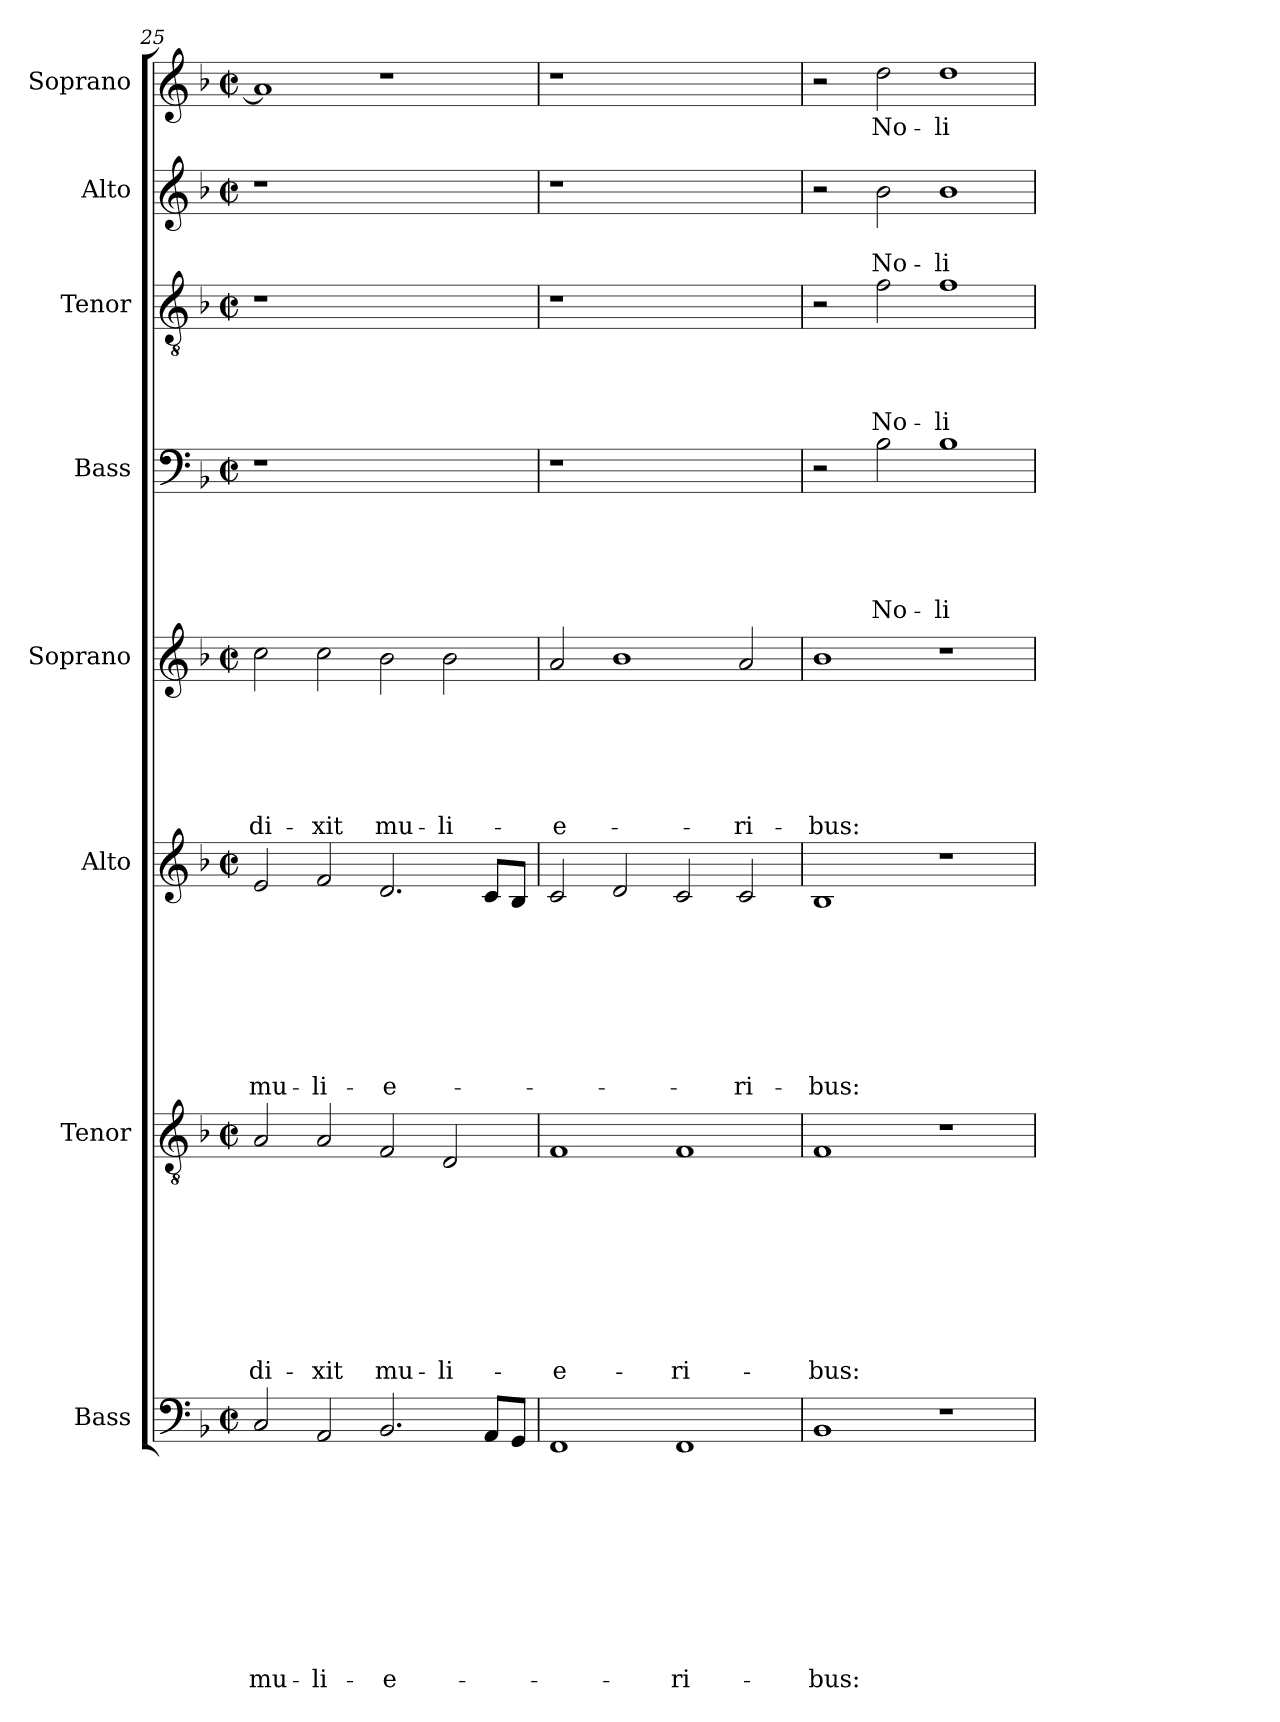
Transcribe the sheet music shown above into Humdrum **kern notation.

**kern	**text	**text	**text	**text	**text	**text	**text	**text	**text	**text	**kern	**text	**text	**text	**text	**text	**text	**text	**text	**text	**kern	**text	**text	**text	**text	**text	**text	**text	**text	**kern	**text	**text	**text	**text	**text	**text	**kern	**text	**text	**text	**text	**text	**kern	**text	**text	**text	**text	**kern	**text	**text	**kern	**text
*part8	*part8	*part8	*part8	*part8	*part8	*part8	*part8	*part8	*part8	*part8	*part7	*part7	*part7	*part7	*part7	*part7	*part7	*part7	*part7	*part7	*part6	*part6	*part6	*part6	*part6	*part6	*part6	*part6	*part6	*part5	*part5	*part5	*part5	*part5	*part5	*part5	*part4	*part4	*part4	*part4	*part4	*part4	*part3	*part3	*part3	*part3	*part3	*part2	*part2	*part2	*part1	*part1
*staff8	*staff8	*staff8	*staff8	*staff8	*staff8	*staff8	*staff8	*staff8	*staff8	*staff8	*staff7	*staff7	*staff7	*staff7	*staff7	*staff7	*staff7	*staff7	*staff7	*staff7	*staff6	*staff6	*staff6	*staff6	*staff6	*staff6	*staff6	*staff6	*staff6	*staff5	*staff5	*staff5	*staff5	*staff5	*staff5	*staff5	*staff4	*staff4	*staff4	*staff4	*staff4	*staff4	*staff3	*staff3	*staff3	*staff3	*staff3	*staff2	*staff2	*staff2	*staff1	*staff1
*I"Bass	*	*	*	*	*	*	*	*	*	*	*I"Tenor	*	*	*	*	*	*	*	*	*	*I"Alto	*	*	*	*	*	*	*	*	*I"Soprano	*	*	*	*	*	*	*I"Bass	*	*	*	*	*	*I"Tenor	*	*	*	*	*I"Alto	*	*	*I"Soprano	*
*I'B.	*	*	*	*	*	*	*	*	*	*	*I'T.	*	*	*	*	*	*	*	*	*	*I'A. 2	*	*	*	*	*	*	*	*	*I'S.	*	*	*	*	*	*	*I'B.	*	*	*	*	*	*I'T.	*	*	*	*	*I'A.	*	*	*I'S.	*
!!LO:LB:g=z
*clefF4	*	*	*	*	*	*	*	*	*	*	*clefGv2	*	*	*	*	*	*	*	*	*	*clefG2	*	*	*	*	*	*	*	*	*clefG2	*	*	*	*	*	*	*clefF4	*	*	*	*	*	*clefGv2	*	*	*	*	*clefG2	*	*	*clefG2	*
*k[b-]	*	*	*	*	*	*	*	*	*	*	*k[b-]	*	*	*	*	*	*	*	*	*	*k[b-]	*	*	*	*	*	*	*	*	*k[b-]	*	*	*	*	*	*	*k[b-]	*	*	*	*	*	*k[b-]	*	*	*	*	*k[b-]	*	*	*k[b-]	*
*F:	*	*	*	*	*	*	*	*	*	*	*F:	*	*	*	*	*	*	*	*	*	*F:	*	*	*	*	*	*	*	*	*F:	*	*	*	*	*	*	*F:	*	*	*	*	*	*F:	*	*	*	*	*F:	*	*	*F:	*
*M2/2	*	*	*	*	*	*	*	*	*	*	*M2/2	*	*	*	*	*	*	*	*	*	*M2/2	*	*	*	*	*	*	*	*	*M2/2	*	*	*	*	*	*	*M2/2	*	*	*	*	*	*M2/2	*	*	*	*	*M2/2	*	*	*M2/2	*
*met(c|)	*	*	*	*	*	*	*	*	*	*	*met(c|)	*	*	*	*	*	*	*	*	*	*met(c|)	*	*	*	*	*	*	*	*	*met(c|)	*	*	*	*	*	*	*met(c|)	*	*	*	*	*	*met(c|)	*	*	*	*	*met(c|)	*	*	*met(c|)	*
=25	=25	=25	=25	=25	=25	=25	=25	=25	=25	=25	=25	=25	=25	=25	=25	=25	=25	=25	=25	=25	=25	=25	=25	=25	=25	=25	=25	=25	=25	=25	=25	=25	=25	=25	=25	=25	=25	=25	=25	=25	=25	=25	=25	=25	=25	=25	=25	=25	=25	=25	=25	=25
!	!	!	!	!	!	!	!	!	!	!LO:LY:b	!	!	!	!	!	!	!	!	!	!LO:LY:b	!	!	!	!	!	!	!	!	!LO:LY:b	!	!	!	!	!	!	!LO:LY:b	!LO:N:vis=1	!	!	!	!	!	!LO:N:vis=1	!	!	!	!	!LO:N:vis=1	!	!	!	!
2C/	.	.	.	.	.	.	.	.	.	mu-	2A/	.	.	.	.	.	.	.	.	di-	2e/	.	.	.	.	.	.	.	mu-	2cc\	.	.	.	.	.	di-	1r	.	.	.	.	.	1r	.	.	.	.	1r	.	.	1a]	.
!	!	!	!	!	!	!	!	!	!	!LO:LY:b	!	!	!	!	!	!	!	!	!	!LO:LY:b	!	!	!	!	!	!	!	!	!LO:LY:b	!	!	!	!	!	!	!LO:LY:b	!	!	!	!	!	!	!	!	!	!	!	!	!	!	!	!
2AA/	.	.	.	.	.	.	.	.	.	-li-	2A/	.	.	.	.	.	.	.	.	-xit	2f/	.	.	.	.	.	.	.	-li-	2cc\	.	.	.	.	.	-xit	.	.	.	.	.	.	.	.	.	.	.	.	.	.	.	.
!	!	!	!	!	!	!	!	!	!	!LO:LY:b:rj	!	!	!	!	!	!	!	!	!	!LO:LY:b	!	!	!	!	!	!	!	!	!LO:LY:b:rj	!	!	!	!	!	!	!LO:LY:b	!	!	!	!	!	!	!	!	!	!	!	!	!	!	!	!
2.BB-/	.	.	.	.	.	.	.	.	.	-e-	2F/	.	.	.	.	.	.	.	.	mu-	2.d/	.	.	.	.	.	.	.	-e-	2b-\	.	.	.	.	.	mu-	1ryy	.	.	.	.	.	1ryy	.	.	.	.	1ryy	.	.	1r	.
!	!	!	!	!	!	!	!	!	!	!	!	!	!	!	!	!	!	!	!	!LO:LY:b	!	!	!	!	!	!	!	!	!	!	!	!	!	!	!	!LO:LY:b	!	!	!	!	!	!	!	!	!	!	!	!	!	!	!	!
.	.	.	.	.	.	.	.	.	.	.	2D/	.	.	.	.	.	.	.	.	-li-	.	.	.	.	.	.	.	.	.	2b-\	.	.	.	.	.	-li-	.	.	.	.	.	.	.	.	.	.	.	.	.	.	.	.
8AA/L	.	.	.	.	.	.	.	.	.	.	.	.	.	.	.	.	.	.	.	.	8c/L	.	.	.	.	.	.	.	.	.	.	.	.	.	.	.	.	.	.	.	.	.	.	.	.	.	.	.	.	.	.	.
8GG/J	.	.	.	.	.	.	.	.	.	.	.	.	.	.	.	.	.	.	.	.	8B-/J	.	.	.	.	.	.	.	.	.	.	.	.	.	.	.	.	.	.	.	.	.	.	.	.	.	.	.	.	.	.	.
=26	=26	=26	=26	=26	=26	=26	=26	=26	=26	=26	=26	=26	=26	=26	=26	=26	=26	=26	=26	=26	=26	=26	=26	=26	=26	=26	=26	=26	=26	=26	=26	=26	=26	=26	=26	=26	=26	=26	=26	=26	=26	=26	=26	=26	=26	=26	=26	=26	=26	=26	=26	=26
!	!	!	!	!	!	!	!	!	!	!	!	!	!	!	!	!	!	!	!	!LO:LY:b	!	!	!	!	!	!	!	!	!	!	!	!	!	!	!	!LO:LY:b:rj	!LO:N:vis=1	!	!	!	!	!	!LO:N:vis=1	!	!	!	!	!LO:N:vis=1	!	!	!LO:N:vis=1	!
1FF	.	.	.	.	.	.	.	.	.	.	1F	.	.	.	.	.	.	.	.	-e-	2c/	.	.	.	.	.	.	.	.	2a/	.	.	.	.	.	-e-	1r	.	.	.	.	.	1r	.	.	.	.	1r	.	.	1r	.
.	.	.	.	.	.	.	.	.	.	.	.	.	.	.	.	.	.	.	.	.	2d/	.	.	.	.	.	.	.	.	1b-	.	.	.	.	.	.	.	.	.	.	.	.	.	.	.	.	.	.	.	.	.	.
!	!	!	!	!	!	!	!	!	!	!LO:LY:b	!	!	!	!	!	!	!	!	!	!LO:LY:b	!	!	!	!	!	!	!	!	!	!	!	!	!	!	!	!	!	!	!	!	!	!	!	!	!	!	!	!	!	!	!	!
1FF	.	.	.	.	.	.	.	.	.	-ri-	1F	.	.	.	.	.	.	.	.	-ri-	2c/	.	.	.	.	.	.	.	.	.	.	.	.	.	.	.	1ryy	.	.	.	.	.	1ryy	.	.	.	.	1ryy	.	.	1ryy	.
!	!	!	!	!	!	!	!	!	!	!	!	!	!	!	!	!	!	!	!	!	!	!	!	!	!	!	!	!	!LO:LY:b	!	!	!	!	!	!	!LO:LY:b	!	!	!	!	!	!	!	!	!	!	!	!	!	!	!	!
.	.	.	.	.	.	.	.	.	.	.	.	.	.	.	.	.	.	.	.	.	2c/	.	.	.	.	.	.	.	-ri-	2a/	.	.	.	.	.	-ri-	.	.	.	.	.	.	.	.	.	.	.	.	.	.	.	.
=27	=27	=27	=27	=27	=27	=27	=27	=27	=27	=27	=27	=27	=27	=27	=27	=27	=27	=27	=27	=27	=27	=27	=27	=27	=27	=27	=27	=27	=27	=27	=27	=27	=27	=27	=27	=27	=27	=27	=27	=27	=27	=27	=27	=27	=27	=27	=27	=27	=27	=27	=27	=27
!	!	!	!	!	!	!	!	!	!	!LO:LY:b	!	!	!	!	!	!	!	!	!	!LO:LY:b	!	!	!	!	!	!	!	!	!LO:LY:b	!	!	!	!	!	!	!LO:LY:b	!	!	!	!	!	!	!	!	!	!	!	!	!	!	!	!
1BB-	.	.	.	.	.	.	.	.	.	-bus:	1F	.	.	.	.	.	.	.	.	-bus:	1B-	.	.	.	.	.	.	.	-bus:	1b-	.	.	.	.	.	-bus:	2r	.	.	.	.	.	2r	.	.	.	.	2r	.	.	2r	.
!	!	!	!	!	!	!	!	!	!	!	!	!	!	!	!	!	!	!	!	!	!	!	!	!	!	!	!	!	!	!	!	!	!	!	!	!	!	!	!	!	!	!LO:LY:b	!	!	!	!	!LO:LY:b	!	!	!LO:LY:b	!	!LO:LY:b
.	.	.	.	.	.	.	.	.	.	.	.	.	.	.	.	.	.	.	.	.	.	.	.	.	.	.	.	.	.	.	.	.	.	.	.	.	2B-\	.	.	.	.	No-	2f\	.	.	.	No-	2b-\	.	No-	2dd\	No-
!	!	!	!	!	!	!	!	!	!	!	!	!	!	!	!	!	!	!	!	!	!	!	!	!	!	!	!	!	!	!	!	!	!	!	!	!	!	!	!	!	!	!LO:LY:b	!	!	!	!	!LO:LY:b	!	!	!LO:LY:b	!	!LO:LY:b
1r	.	.	.	.	.	.	.	.	.	.	1r	.	.	.	.	.	.	.	.	.	1r	.	.	.	.	.	.	.	.	1r	.	.	.	.	.	.	1B-	.	.	.	.	-li-	1f	.	.	.	-li-	1b-	.	-li-	1dd	-li-
=	=	=	=	=	=	=	=	=	=	=	=	=	=	=	=	=	=	=	=	=	=	=	=	=	=	=	=	=	=	=	=	=	=	=	=	=	=	=	=	=	=	=	=	=	=	=	=	=	=	=	=	=
*-	*-	*-	*-	*-	*-	*-	*-	*-	*-	*-	*-	*-	*-	*-	*-	*-	*-	*-	*-	*-	*-	*-	*-	*-	*-	*-	*-	*-	*-	*-	*-	*-	*-	*-	*-	*-	*-	*-	*-	*-	*-	*-	*-	*-	*-	*-	*-	*-	*-	*-	*-	*-
